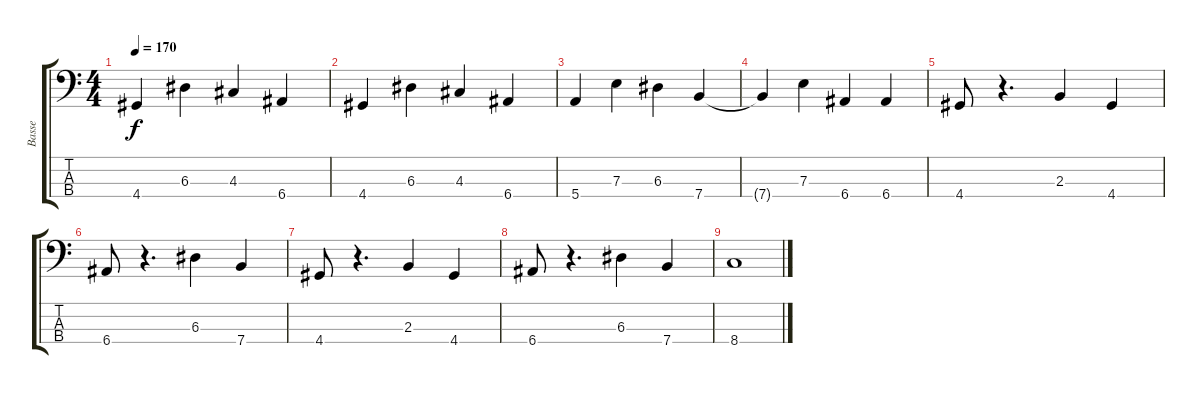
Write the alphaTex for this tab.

\track ("Basse" "Basse") {instrument acousticguitarnylon}
\staff {score tabs}
\tuning (G2 D2 A1 E1) {hide}
\ts (4 4)
\tempo 170
\clef f4
\ks c
4.4.4{dy f} 6.3.4 4.3.4 6.4.4 |
4.4.4 6.3.4 4.3.4 6.4.4 |
5.4.4 7.3.4 6.3.4 7.4.4 |
7.4{t}.4 7.3.4 6.4.4 6.4.4 |
4.4.8 r.4{d} 2.3.4 4.4.4 |
6.4.8 r.4{d} 6.3.4 7.4.4 |
4.4.8 r.4{d} 2.3.4 4.4.4 |
6.4.8 r.4{d} 6.3.4 7.4.4 |
8.4.1
